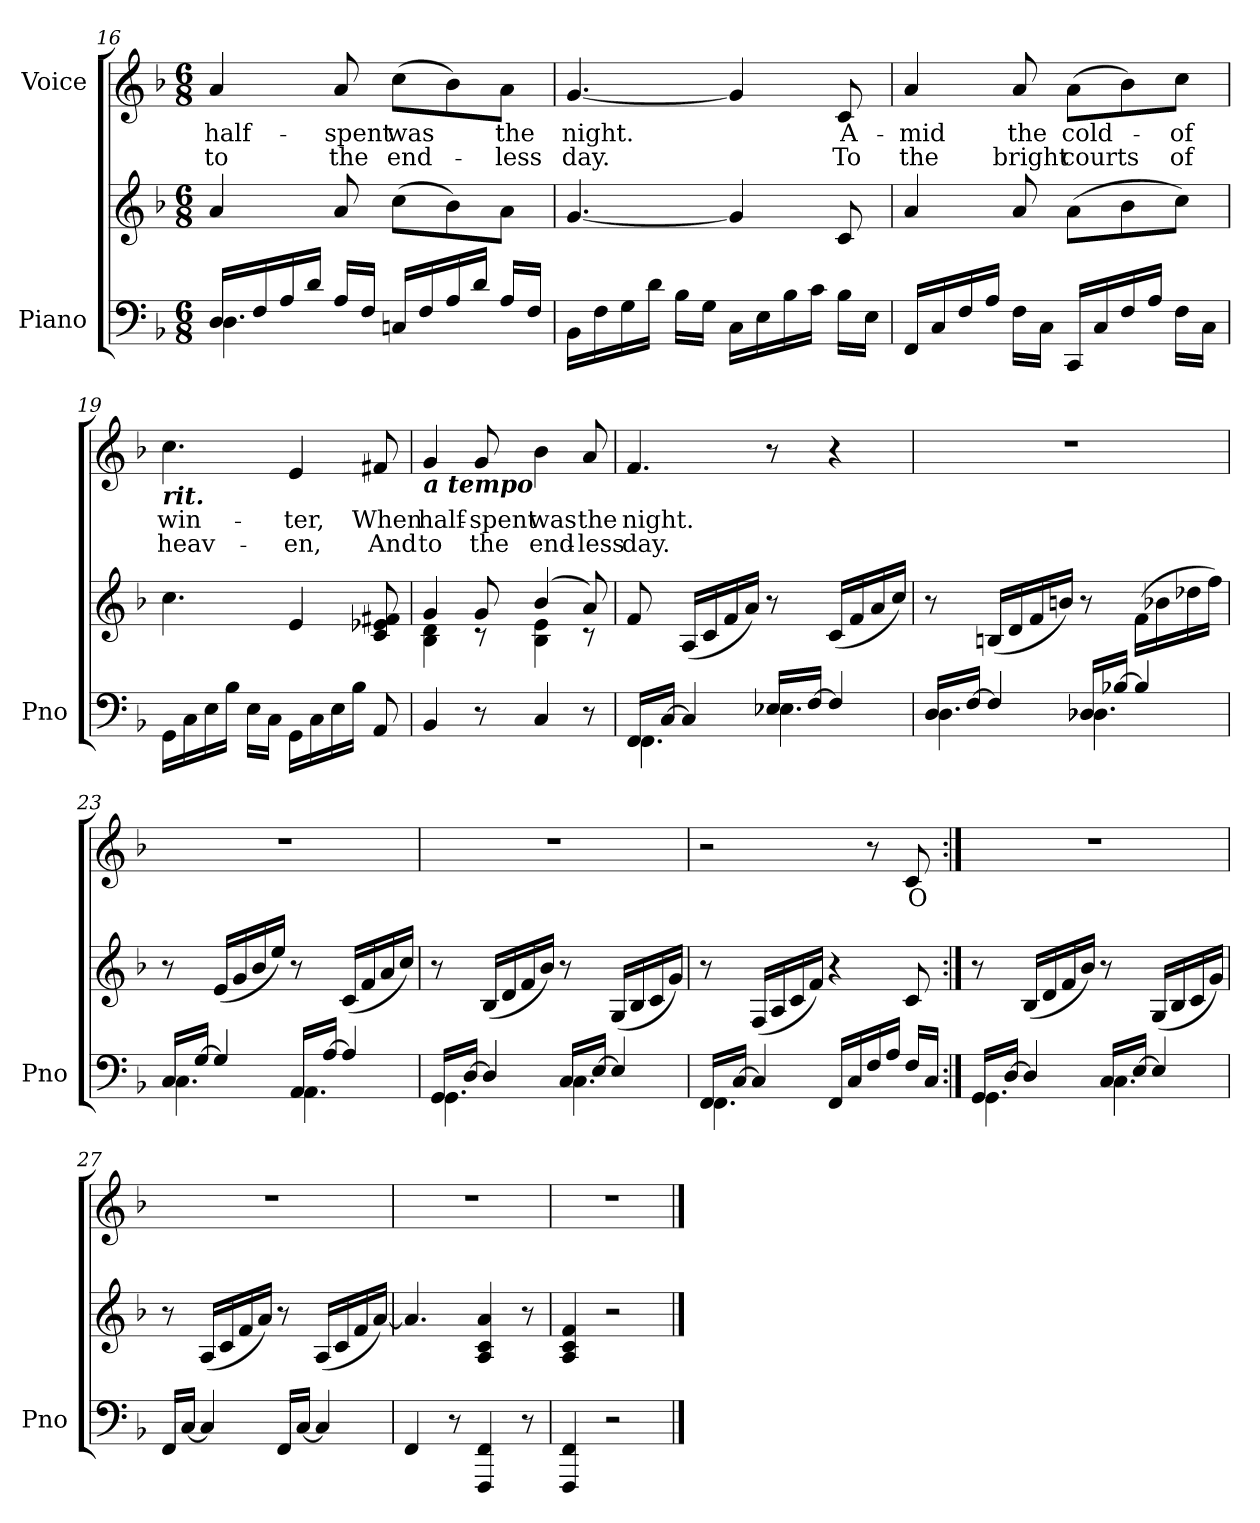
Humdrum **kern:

**kern	**kern	**kern	**text	**text
*part2	*part2	*part1	*part1	*part1
*staff3	*staff2	*staff1	*staff1	*staff1
*I"Piano	*	*I"Voice	*	*
*I'Pno	*	*	*	*
*clefF4	*clefG2	*clefG2	*	*
*k[b-]	*k[b-]	*k[b-]	*	*
*M6/8	*M6/8	*M6/8	*	*
=16	=16	=16	=16	=16
*^	*	*	*	*
16D/LL	4.D\	4a/	4a/	half-	to
16F/	.	.	.	.	.
16A/	.	.	.	.	.
16d/JJ	.	.	.	.	.
16A/LL	.	8a/	8a/	-spent	the
16F/JJ	.	.	.	.	.
16Cn/LL	8ryy	(8cc\L	(8cc\L	-was	end-
16F/	.	.	.	.	.
16A/	4ryy	8b-\)	8b-\)	.	.
16d/JJ	.	.	.	.	.
16A/LL	.	8a\J	8a\J	the	-less
16F/JJ	.	.	.	.	.
*v	*v	*	*	*	*
!!LO:LB:g=z
=17	=17	=17	=17	=17
16BB-\LL	[4.g/	[4.g/	night.	day.
16F\	.	.	.	.
16G\	.	.	.	.
16d\JJ	.	.	.	.
16B-\LL	.	.	.	.
16G\JJ	.	.	.	.
16C\LL	4g/]	4g/]	.	.
16E\	.	.	.	.
16B-\	.	.	.	.
16c\JJ	.	.	.	.
16B-\LL	8c/	8c/	A-	To
16E\JJ	.	.	.	.
=18	=18	=18	=18	=18
16FF/LL	4a/	4a/	-mid	the
16C/	.	.	.	.
16F/	.	.	.	.
16A/JJ	.	.	.	.
16F\LL	8a/	8a/	the	bright
16C\JJ	.	.	.	.
16CC/LL	(8a\L	(8a\L	cold-	courts
16C/	.	.	.	.
16F/	8b-\	8b-\)	.	.
16A/JJ	.	.	.	.
16F\LL	8cc\J)	8cc\J	-of	of
16C\JJ	.	.	.	.
=19	=19	=19	=19	=19
!	!	!LO:TX:b:Bi:t=rit.	!	!
16GG\LL	4.cc\	4.cc\	win-	heav-
16C\	.	.	.	.
16E\	.	.	.	.
16B-\JJ	.	.	.	.
16E\LL	.	.	.	.
16C\JJ	.	.	.	.
16GG\LL	4e/	4e/	-ter,	-en,
16C\	.	.	.	.
16E\	.	.	.	.
16B-\JJ	.	.	.	.
8AA/	8c/ 8e-X/ 8f#X/	8f#X/	When	And
=20	=20	=20	=20	=20
*	*^	*	*	*
!	!	!	!LO:TX:b:Bi:t=a tempo	!	!
4BB-/	4g/	4B-\ 4d\	4g/	half-	to
8r	8g/	8r	8g/	-spent	the
4C/	(4b-/	4B-\ 4e\	4b-\	was	end-
8r	8a/)	8r	8a/	the	-less
*	*v	*v	*	*	*
!!LO:LB:g=z
=21	=21	=21	=21	=21
*^	*	*	*	*
16FF/LL	4.FF\	8f/	4.f/	night.	day.
[16C/JJ	.	.	.	.	.
4C/]	.	(16A/LL	.	.	.
.	.	16c/	.	.	.
.	.	16f/	.	.	.
.	.	16a/JJ)	.	.	.
16E-X/LL	4.E-\	8r	8r	.	.
[16F/JJ	.	.	.	.	.
4F/]	.	(16c/LL	4r	.	.
.	.	16f/	.	.	.
.	.	16a/	.	.	.
.	.	16cc/JJ)	.	.	.
=22	=22	=22	=22	=22	=22
16D/LL	4.D\	8r	2.r	.	.
[16F/JJ	.	.	.	.	.
4F/]	.	(16Bn/LL	.	.	.
.	.	16d/	.	.	.
.	.	16f/	.	.	.
.	.	16bn/JJ)	.	.	.
16D-X/LL	4.D-\	8r	.	.	.
[16B-X/JJ	.	.	.	.	.
4B-/]	.	(16f\LL	.	.	.
.	.	16b-X\	.	.	.
.	.	16dd-X\	.	.	.
.	.	16ff\JJ)	.	.	.
=23	=23	=23	=23	=23	=23
16C/LL	4.C\	8r	2.r	.	.
[16G/JJ	.	.	.	.	.
4G/]	.	(16e/LL	.	.	.
.	.	16g/	.	.	.
.	.	16b-/	.	.	.
.	.	16ee/JJ)	.	.	.
16AA/LL	4.AA\	8r	.	.	.
[16A/JJ	.	.	.	.	.
4A/]	.	(>16c/LL	.	.	.
.	.	16f/	.	.	.
.	.	16a/	.	.	.
.	.	16cc/JJ)	.	.	.
!!LO:LB:g=z
=24	=24	=24	=24	=24	=24
16GG/LL	4.GG\	8r	2.r	.	.
[16D/JJ	.	.	.	.	.
4D/]	.	(16B-/LL	.	.	.
.	.	16d/	.	.	.
.	.	16f/	.	.	.
.	.	16b-/JJ)	.	.	.
16C/LL	4.C\	8r	.	.	.
[16E/JJ	.	.	.	.	.
4E/]	.	(16G/LL	.	.	.
.	.	16B-/	.	.	.
.	.	16c/	.	.	.
.	.	16g/JJ)	.	.	.
=25	=25	=25	=25	=25	=25
16FF/LL	4.FF\	8r	2r	.	.
[16C/JJ	.	.	.	.	.
4C/]	.	(16F/LL	.	.	.
.	.	16A/	.	.	.
.	.	16c/	.	.	.
.	.	16f/JJ)	.	.	.
16FF/LL	8ryy	4r	.	.	.
16C/	.	.	.	.	.
16F/	4ryy	.	8r	.	.
16A/JJ	.	.	.	.	.
16F/LL	.	8c/	8c/	O	.
16C/JJ	.	.	.	.	.
=26:|!	=26:|!	=26:|!	=26:|!	=26:|!	=26:|!
16GG/LL	4.GG\	8r	2.r	.	.
[16D/JJ	.	.	.	.	.
4D/]	.	(16B-/LL	.	.	.
.	.	16d/	.	.	.
.	.	16f/	.	.	.
.	.	16b-/JJ)	.	.	.
16C/LL	4.C\	8r	.	.	.
[16E/JJ	.	.	.	.	.
4E/]	.	(16G/LL	.	.	.
.	.	16B-/	.	.	.
.	.	16c/	.	.	.
.	.	16g/JJ)	.	.	.
*v	*v	*	*	*	*
=27	=27	=27	=27	=27
16FF/LL	8r	2.r	.	.
[16C/JJ	.	.	.	.
4C/]	(16A/LL	.	.	.
.	16c/	.	.	.
.	16f/	.	.	.
.	16a/JJ)	.	.	.
16FF/LL	8r	.	.	.
[16C/JJ	.	.	.	.
4C/]	(16A/LL	.	.	.
.	16c/	.	.	.
.	16f/	.	.	.
.	[16a/JJ)	.	.	.
!!LO:LB:g=z
=28	=28	=28	=28	=28
4FF/	4.a/]	2.r	.	.
8r	.	.	.	.
4FFF/ 4FF/	4A/ 4c/ 4a/	.	.	.
8r	8r	.	.	.
=29	=29	=29	=29	=29
4FFF/ 4FF/	4A/ 4c/ 4f/	2.r	.	.
2r	2r	.	.	.
==	==	==	==	==
*-	*-	*-	*-	*-
